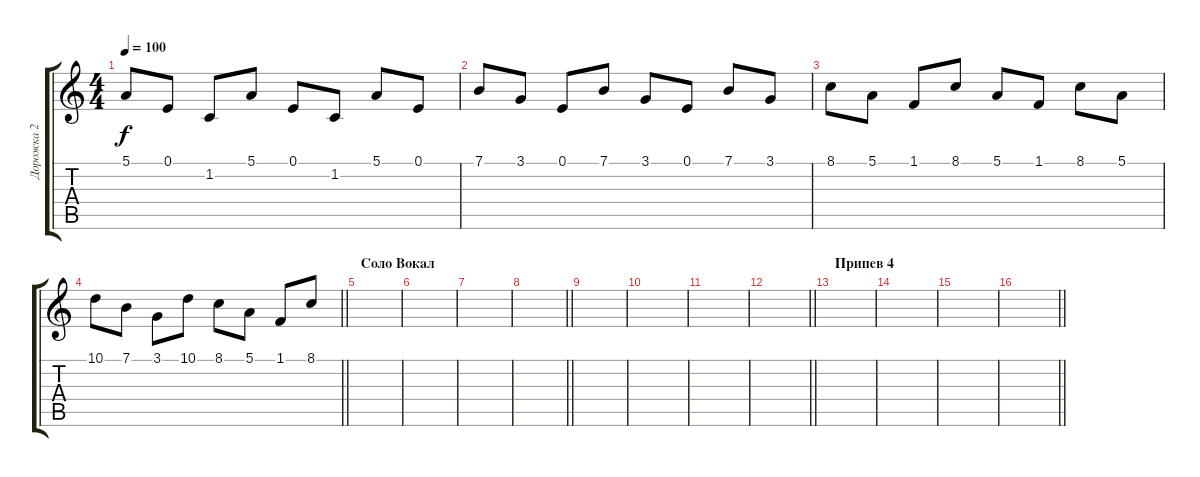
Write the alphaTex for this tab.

\track ("Дорожка 2" "Дорожка 2") {instrument fx7echoes}
\staff {score tabs}
\tuning (E4 B3 G3 D3 A2 E2) {hide}
\ts (4 4)
\tempo 100
\clef g2
\ks c
5.1.8{dy f} 0.1.8 1.2.8 5.1.8 0.1.8 1.2.8 5.1.8 0.1.8 |
7.1.8 3.1.8 0.1.8 7.1.8 3.1.8 0.1.8 7.1.8 3.1.8 |
8.1.8 5.1.8 1.1.8 8.1.8 5.1.8 1.1.8 8.1.8 5.1.8 |
\barLineRight lightlight
10.1.8 7.1.8 3.1.8 10.1.8 8.1.8 5.1.8 1.1.8 8.1.8 |
\section ("" "Соло Вокал")
|
|
|
\barLineRight lightlight
|
|
|
|
\barLineRight lightlight
|
\section ("" "Припев 4")
|
|
|
\barLineRight lightlight
